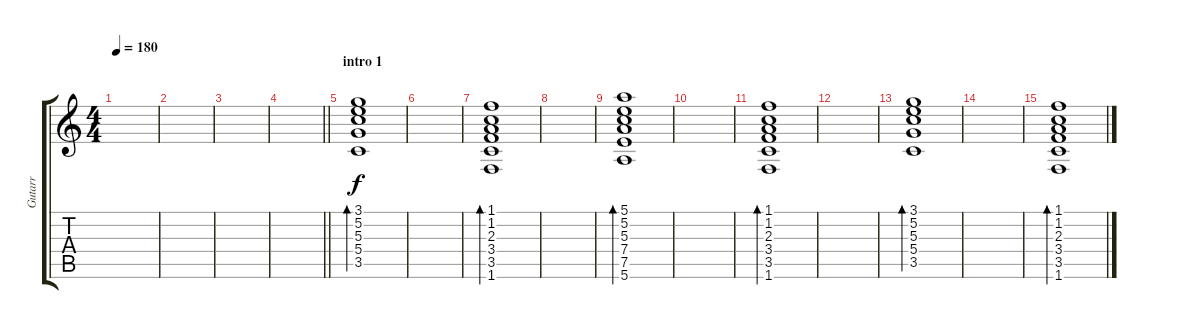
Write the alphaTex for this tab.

\track ("Gutarr" "Gutarr") {instrument acousticguitarnylon}
\staff {score tabs}
\tuning (E4 B3 G3 D3 A2 E2) {hide}
\ts (4 4)
\tempo 180
\clef g2
\ks c
|
|
|
\barLineRight lightlight
|
\section ("" "intro 1")
(3.1 5.2 5.3 5.4 3.5).1{bd 120} |
|
(1.1 1.2 2.3 3.4 3.5 1.6).1{bd 120} |
|
(5.1 5.2 5.3 7.4 7.5 5.6).1{bd 120} |
|
(1.1 1.2 2.3 3.4 3.5 1.6).1{bd 120} |
|
(3.1 5.2 5.3 5.4 3.5).1{bd 120} |
|
(1.1 1.2 2.3 3.4 3.5 1.6).1{bd 120}
